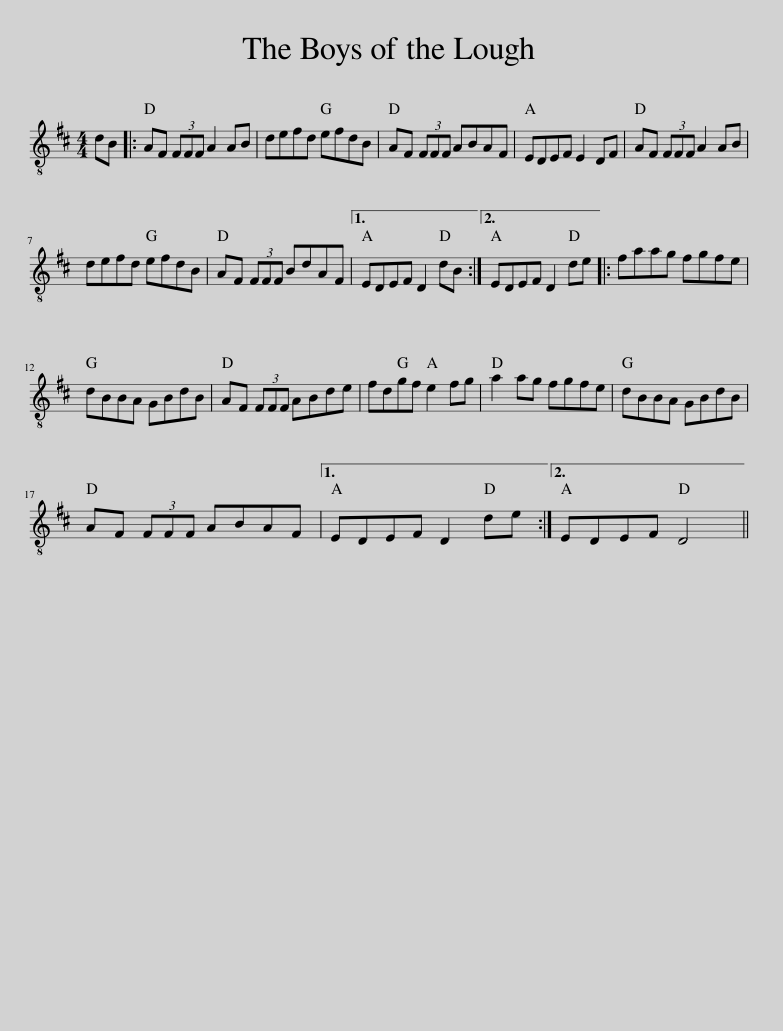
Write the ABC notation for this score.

X:1
L:1/8
M:4/4
I:linebreak $
K:D
V:1 treble-8
V:1
 dB |: AF (3FFF A2 AB | defd efdB | AF (3FFF ABAF | EDEF E2 DF | %5
 AF (3FFF A2 AB |$ defd efdB | AF (3FFF BdAF |1 EDEF D2 dB :|2 EDEF D2 de |: %10
 faag fgfe |$ dBBA GBdB | AF (3FFF ABde | fdgf e2 fg | a2 ag fgfe | %15
 dBBA GBdB |$ AF (3FFF ABAF |1 EDEF D2 de :|2 EDEF D4 || %19
